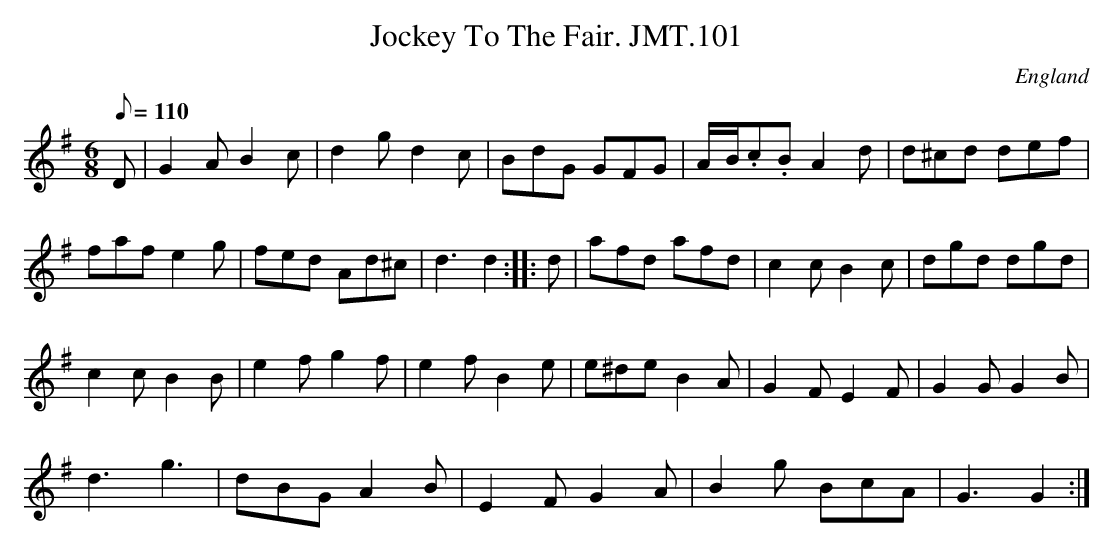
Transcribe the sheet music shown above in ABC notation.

X:1
T:Jockey To The Fair. JMT.101
M:6/8
L:1/8
Q:110
O:England
K:G
D|G2AB2c|d2gd2c|BdG GFG|A/-B/.c.BA2d|d^cd def|!
fafe2g|fed Ad^c|d3d2:||:d|afd afd|c2cB2c|dgd dgd|!
c2cB2B|e2fg2f|e2fB2e|e^deB2A|G2FE2F|G2GG2B|!
d3g3|dBGA2B|E2FG2A|B2g BcA|G3G2:|]
